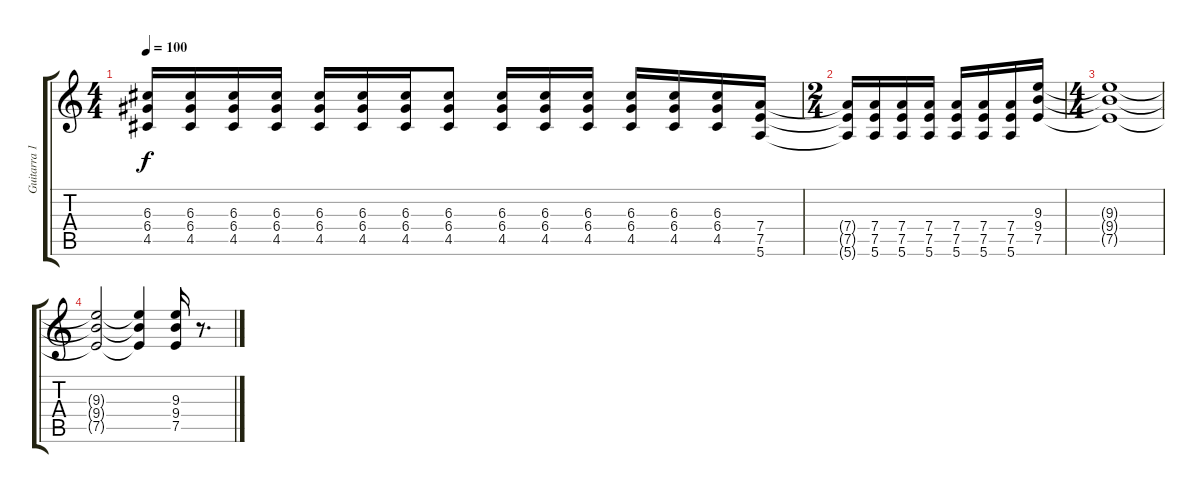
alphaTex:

\track ("Guitarra 1 - Erik Ohlsson" "Guitarra 1") {instrument distortionguitar}
\staff {score tabs}
\tuning (E4 B3 G3 D3 A2 E2) {hide}
\ts (4 4)
\tempo 100
\clef g2
\ks c
(6.3{t} 6.4{t} 4.5{t}).16{dy f} (6.3 6.4 4.5).16 (6.3 6.4 4.5).16 (6.3 6.4 4.5).16 (6.3 6.4 4.5).16 (6.3 6.4 4.5).16 (6.3 6.4 4.5).16 (6.3 6.4 4.5).8 (6.3 6.4 4.5).16 (6.3 6.4 4.5).16 (6.3 6.4 4.5).16 (6.3 6.4 4.5).16 (6.3 6.4 4.5).16 (6.3 6.4 4.5).16 (7.4 7.5 5.6).16 |
\ts (2 4)
(7.4{t} 7.5{t} 5.6{t}).16 (7.4 7.5 5.6).16 (7.4 7.5 5.6).16 (7.4 7.5 5.6).16 (7.4 7.5 5.6).16 (7.4 7.5 5.6).16 (7.4 7.5 5.6).16 (9.3 9.4 7.5).16 |
\ts (4 4)
(9.3{t} 9.4{t} 7.5{t}).1 |
(9.3{t} 9.4{t} 7.5{t}).2 (9.3{t} 9.4{t} 7.5{t}).4 (9.3 9.4 7.5).16 r.8{d}
